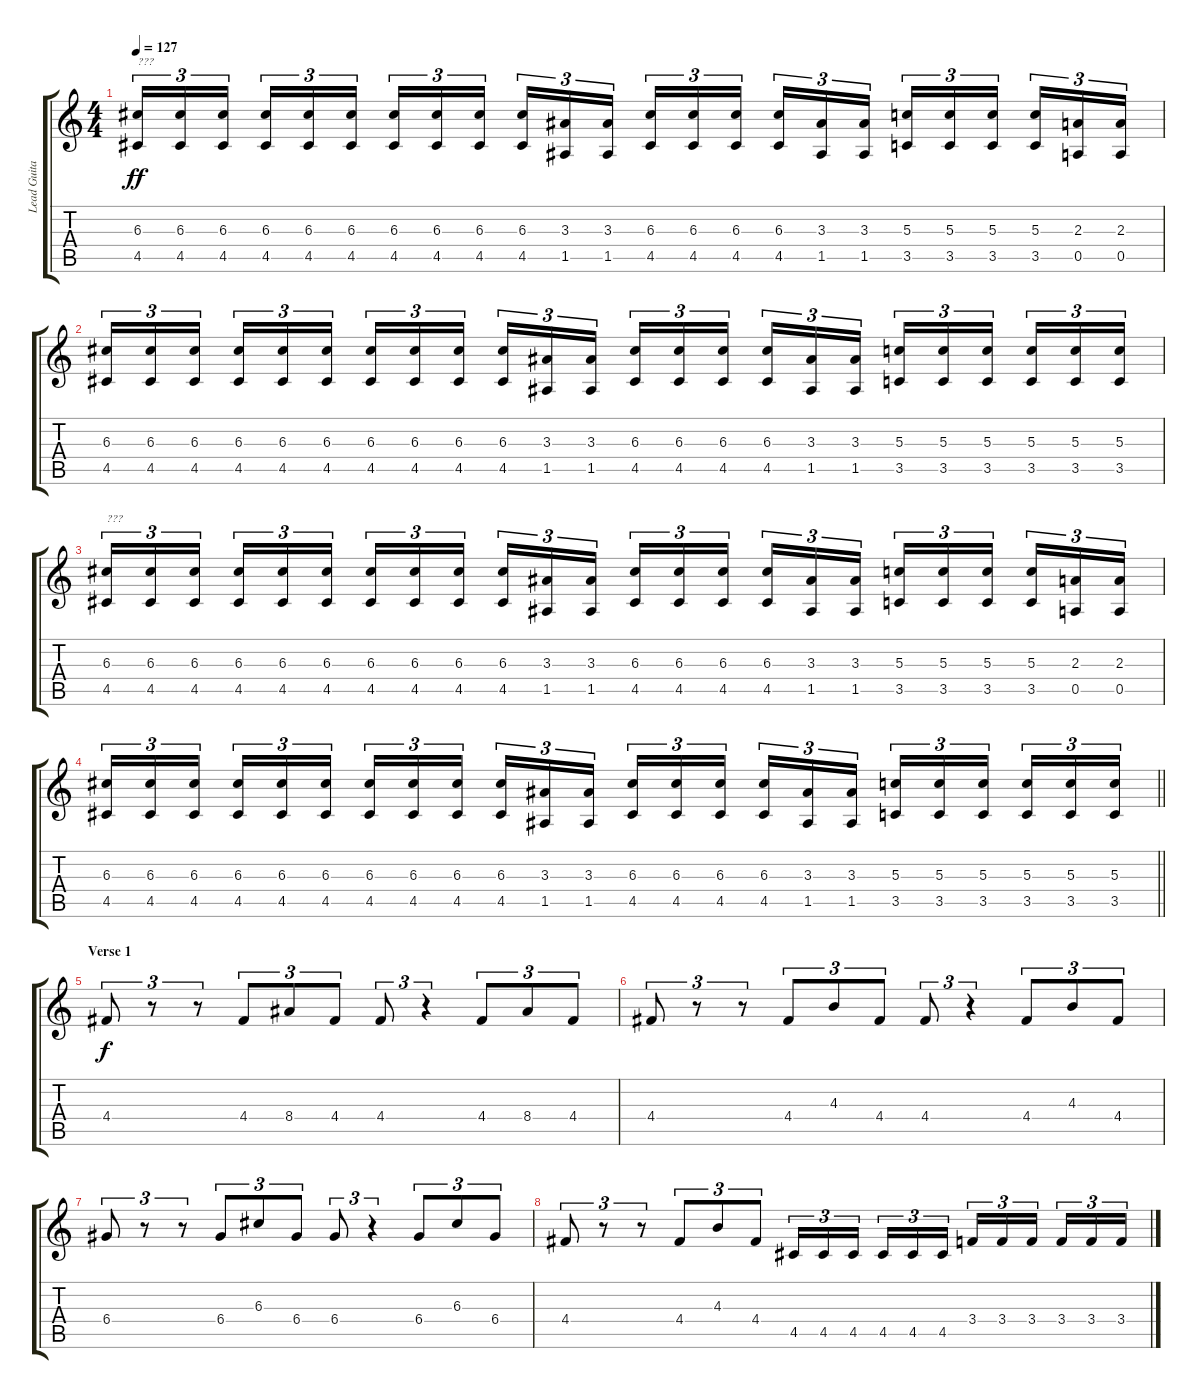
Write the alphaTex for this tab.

\track ("Lead Guitar" "Lead Guita") {instrument distortionguitar}
\staff {score tabs}
\tuning (E4 B3 G3 D3 A2 D2) {hide}
\ts (4 4)
\tempo 127
\clef g2
\ks c
(6.3 4.5).16{tu (3 2) txt "???" dy ff} (6.3 4.5).16{tu (3 2)} (6.3 4.5).16{tu (3 2) beam splitsecondary} (6.3 4.5).16{tu (3 2)} (6.3 4.5).16{tu (3 2)} (6.3 4.5).16{tu (3 2)} (6.3 4.5).16{tu (3 2)} (6.3 4.5).16{tu (3 2)} (6.3 4.5).16{tu (3 2) beam splitsecondary} (6.3 4.5).16{tu (3 2)} (3.3 1.5).16{tu (3 2)} (3.3 1.5).16{tu (3 2)} (6.3 4.5).16{tu (3 2)} (6.3 4.5).16{tu (3 2)} (6.3 4.5).16{tu (3 2) beam splitsecondary} (6.3 4.5).16{tu (3 2)} (3.3 1.5).16{tu (3 2)} (3.3 1.5).16{tu (3 2)} (5.3 3.5).16{tu (3 2)} (5.3 3.5).16{tu (3 2)} (5.3 3.5).16{tu (3 2) beam splitsecondary} (5.3 3.5).16{tu (3 2)} (2.3 0.5).16{tu (3 2)} (2.3 0.5).16{tu (3 2)} |
(6.3 4.5).16{tu (3 2)} (6.3 4.5).16{tu (3 2)} (6.3 4.5).16{tu (3 2) beam splitsecondary} (6.3 4.5).16{tu (3 2)} (6.3 4.5).16{tu (3 2)} (6.3 4.5).16{tu (3 2)} (6.3 4.5).16{tu (3 2)} (6.3 4.5).16{tu (3 2)} (6.3 4.5).16{tu (3 2) beam splitsecondary} (6.3 4.5).16{tu (3 2)} (3.3 1.5).16{tu (3 2)} (3.3 1.5).16{tu (3 2)} (6.3 4.5).16{tu (3 2)} (6.3 4.5).16{tu (3 2)} (6.3 4.5).16{tu (3 2) beam splitsecondary} (6.3 4.5).16{tu (3 2)} (3.3 1.5).16{tu (3 2)} (3.3 1.5).16{tu (3 2)} (5.3 3.5).16{tu (3 2)} (5.3 3.5).16{tu (3 2)} (5.3 3.5).16{tu (3 2) beam splitsecondary} (5.3 3.5).16{tu (3 2)} (5.3 3.5).16{tu (3 2)} (5.3 3.5).16{tu (3 2)} |
(6.3 4.5).16{tu (3 2) txt "???"} (6.3 4.5).16{tu (3 2)} (6.3 4.5).16{tu (3 2) beam splitsecondary} (6.3 4.5).16{tu (3 2)} (6.3 4.5).16{tu (3 2)} (6.3 4.5).16{tu (3 2)} (6.3 4.5).16{tu (3 2)} (6.3 4.5).16{tu (3 2)} (6.3 4.5).16{tu (3 2) beam splitsecondary} (6.3 4.5).16{tu (3 2)} (3.3 1.5).16{tu (3 2)} (3.3 1.5).16{tu (3 2)} (6.3 4.5).16{tu (3 2)} (6.3 4.5).16{tu (3 2)} (6.3 4.5).16{tu (3 2) beam splitsecondary} (6.3 4.5).16{tu (3 2)} (3.3 1.5).16{tu (3 2)} (3.3 1.5).16{tu (3 2)} (5.3 3.5).16{tu (3 2)} (5.3 3.5).16{tu (3 2)} (5.3 3.5).16{tu (3 2) beam splitsecondary} (5.3 3.5).16{tu (3 2)} (2.3 0.5).16{tu (3 2)} (2.3 0.5).16{tu (3 2)} |
\barLineRight lightlight
(6.3 4.5).16{tu (3 2)} (6.3 4.5).16{tu (3 2)} (6.3 4.5).16{tu (3 2) beam splitsecondary} (6.3 4.5).16{tu (3 2)} (6.3 4.5).16{tu (3 2)} (6.3 4.5).16{tu (3 2)} (6.3 4.5).16{tu (3 2)} (6.3 4.5).16{tu (3 2)} (6.3 4.5).16{tu (3 2) beam splitsecondary} (6.3 4.5).16{tu (3 2)} (3.3 1.5).16{tu (3 2)} (3.3 1.5).16{tu (3 2)} (6.3 4.5).16{tu (3 2)} (6.3 4.5).16{tu (3 2)} (6.3 4.5).16{tu (3 2) beam splitsecondary} (6.3 4.5).16{tu (3 2)} (3.3 1.5).16{tu (3 2)} (3.3 1.5).16{tu (3 2)} (5.3 3.5).16{tu (3 2)} (5.3 3.5).16{tu (3 2)} (5.3 3.5).16{tu (3 2) beam splitsecondary} (5.3 3.5).16{tu (3 2)} (5.3 3.5).16{tu (3 2)} (5.3 3.5).16{tu (3 2)} |
\section ("" "Verse 1")
4.4.8{tu (3 2) dy f} r.8{tu (3 2)} r.8{tu (3 2)} 4.4.8{tu (3 2)} 8.4.8{tu (3 2)} 4.4.8{tu (3 2)} 4.4.8{tu (3 2)} r.4{tu (3 2)} 4.4.8{tu (3 2)} 8.4.8{tu (3 2)} 4.4.8{tu (3 2)} |
4.4.8{tu (3 2)} r.8{tu (3 2)} r.8{tu (3 2)} 4.4.8{tu (3 2)} 4.3.8{tu (3 2)} 4.4.8{tu (3 2)} 4.4.8{tu (3 2)} r.4{tu (3 2)} 4.4.8{tu (3 2)} 4.3.8{tu (3 2)} 4.4.8{tu (3 2)} |
6.4.8{tu (3 2)} r.8{tu (3 2)} r.8{tu (3 2)} 6.4.8{tu (3 2)} 6.3.8{tu (3 2)} 6.4.8{tu (3 2)} 6.4.8{tu (3 2)} r.4{tu (3 2)} 6.4.8{tu (3 2)} 6.3.8{tu (3 2)} 6.4.8{tu (3 2)} |
4.4.8{tu (3 2)} r.8{tu (3 2)} r.8{tu (3 2)} 4.4.8{tu (3 2)} 4.3.8{tu (3 2)} 4.4.8{tu (3 2)} 4.5.16{tu (3 2)} 4.5.16{tu (3 2)} 4.5.16{tu (3 2) beam splitsecondary} 4.5.16{tu (3 2)} 4.5.16{tu (3 2)} 4.5.16{tu (3 2)} 3.4.16{tu (3 2)} 3.4.16{tu (3 2)} 3.4.16{tu (3 2) beam splitsecondary} 3.4.16{tu (3 2)} 3.4.16{tu (3 2)} 3.4.16{tu (3 2)}
